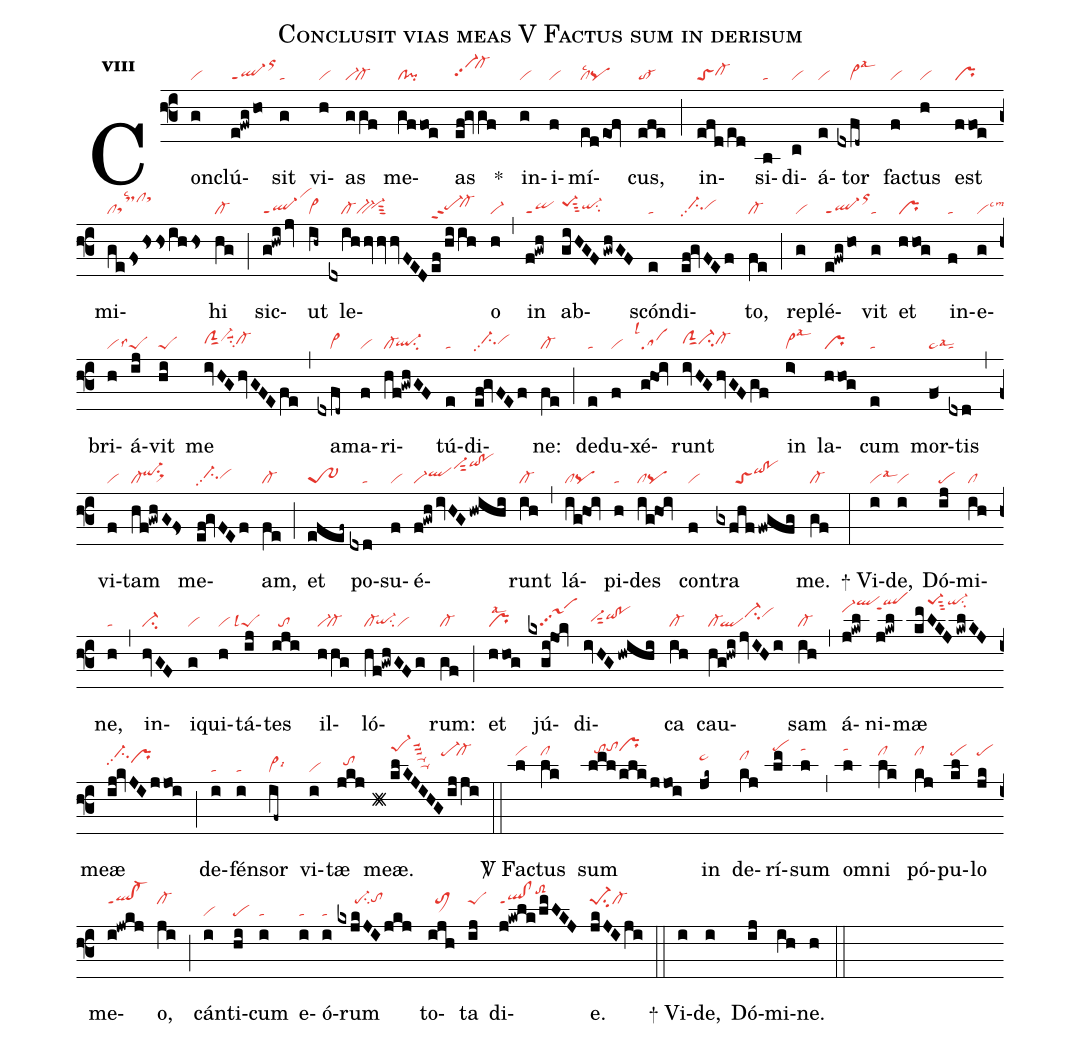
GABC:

name:Conclusit vias meas V Factus sum in derisum;
office-part:re;
mode:8;
nabc-lines:1;
%%
initial-style: 1;
name: Conclusit vias meas;
mode: 8;
office-part: Responsorium;
annotation: Resp.;
annotation: viii;
nabc-lines:1;
%%
(f3) Con(g|vi)clú(e!fwg/ho|ql-ppt1orhl)sit(g|ta) vi(h|vi)as(ggf|vi-`cl-) me(gffoe|cl!pi)as(ef!gvgf|vi-hhpp2`cl-hk) <sp>*</sp>() in(g|vi)i(f|vi)mí(ed/eof|cllsc2pq)cus,(efe|to-) (;) in(efd/ed|toScl-hh)si(b|ta)di(c|vi)á(e|vi)tor(dxfd~|////vi>lsal3) fac(f|vi)tus(h|vi) est(ffoe|pr) mi(ge/fshssihhs|cltsMhglsc2clhksthl)hi(hg|cl-) (;) sic(g!hwi/jv|ql-ppt1vihm)ut(ih~|vi>) le(dxihhvhvhvFED|////cl-bv-``vi-hhsut3|ef/hiih|pe-hhppt2`cl-hi)o(h|vi-) (,) in(f!gwh|qippt1) ab(giHGF/gwhGF|pe-1hisut3qi-hhsu2)scón(e|ta)di(ef!gvFEf|//ci-hhpp2vihh)to,(fe|cl-) (;) re(g|vi)plé(e!fwg/ho|ql-ppt1orhl)vit(g|ta) et(hhog|pr) in(f|ta)e(g|vilscm3)bri(h|vi)á(ij|```peSlss4)vit(hi|peS) me(ivHGhvGFEfe|clShhsut1vi-hisuu1su2cl-hh) (,) a(dxfd~|////vi>)ma(f|vi)ri(hf!gwhGF|cl-`ql-hgsu2)tú(e|ta)di(ef!gvFEf|//ci-hhpp2vihh)ne:(fe|cl-) (;) de(e|ta)du(f|vi)xé(g!hoi|``salsl1)runt(ivHGhvGFgf|clShhsut1ci-hhcl-hh) in(i>|vi>lsal3) la(hhog|pr)cum(e|ta) mor(f<|ta>lsal3)tis(dxd|ta) (,) vi(f|vi)tam(hf!gwhG!Fs|cl-`qi-hisu1sux1) me(ef!gvFEf|//ci-hhpp2vihh)am,(fe|cl-) (;) et(efef~|tr-~1) po(dxd|////ta)su(f|vi)é(f!gwh/ivHG/hwihi|vi-qlhivi-hlsut2qihm!pohm)runt(ih|cl-) (,) lá(ig!hoi|clpq)pi(h|ta)des(ig!hoi|clpq) con(f|vi)tra(gxfhf/fwgfg|//////toSqihj!pohj) me.(gf|cl-) (:)
<sp>+</sp> Vi(i|vilsal3)de,(i|vi) Dó(ij|pe)mi(ih|cl)ne,(h|ta) (,) in(hvGF|ci-)i(g|vi)qui(h|vi)tá(ij|```peSlsl4)tes(iji|//to) il(hhg|vi-`cl-)ló(hf!gwhGFg|cl-`qi-hgsu2vi)rum:(gf|cl-) (;) et(hhog|prlsal2) jú(kxgi!jok|////sa1hjpp2)di(ivHG/hwihi|//vi-hhsut2qihi!pohi)ca(ih|cl-) cau(hg!hwi/jvIHi|cl-`qlci-hjvihj)sam(ih|cl-) (,) á(j!kwl|vi-hlqlhp)ni(j!kwl|qlhmppt1)mæ(kmLKJ/kwlKJ|////pe-1hpsut3qi-hpsu2) m{eæ}(ij!kvJIjjoi|//ci-hlpp2prhj) (;) de(i|ta)fén(i|ta)sor(if~|vi>lsi6) vi(i|vi)tæ(jkj|//tohi) m{eæ}.(h#klKJIHGijji|//////pe-1hpsuu3``ta-hk``ta-hh///pe-hm`cl-hm) (::)

<sp>V/</sp> Fac(l|vihm)tus(lk|clhm) sum(lml/klk/jjoi|//tohntohpprhp) in(jk~|ta>hk) de(kj|clhk)rí(lm|pehp)sum(l|tahp) (,) om(l|tahp)ni(lk|clhm) pó(kj|clhm)pu(kl|pehm)lo(jk|pehm) me(i!jwkj|qlhk!cl-hkppt1)o,(ji|cl-hk) (;) cán(i|vi)ti(hi|pe)cum(i|ta) e(i|ta)ó(i|ta)rum(kxjkJI/jkj|/////pe-hksu2tohl) to(ijh|//toM1hk)ta(ij|peShk) di(j!kwlk/lmLKJ|qlhk!clhkppt1toS2hpsu2)e.(jkJIji|pe-1hksu2cl-hk) (::)
<sp>+</sp> Vi(i)de,(i) Dó(ij)mi(ih)ne.(h) (::)
